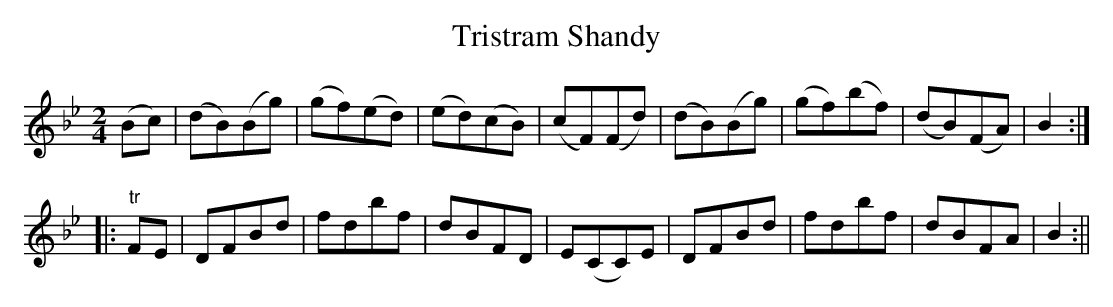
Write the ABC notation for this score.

X:1
T:Tristram Shandy
M:2/4
L:1/8
K:Bb
(Bc) | (dB)(Bg) | (gf)(ed) | (ed)(cB) | (cF)(Fd) | (dB)(Bg) | (gf)(bf) | (dB)(FA) | B2 :|
|: "tr"FE | DFBd | fdbf | dBFD | E(CC)E | DFBd | fdbf | dBFA | B2 :||
